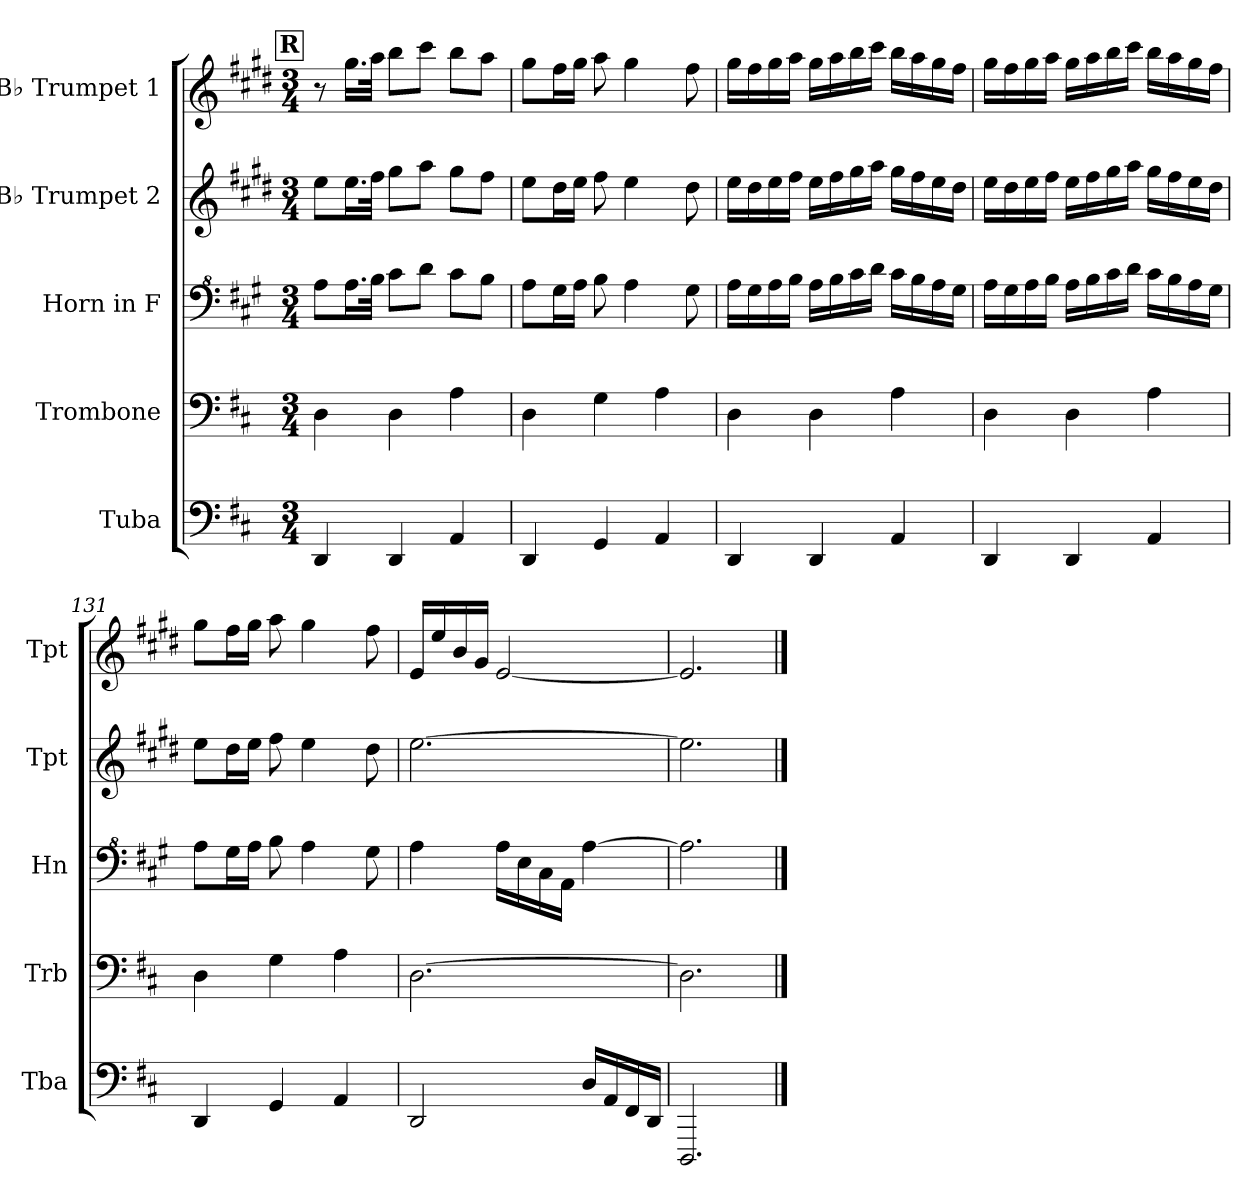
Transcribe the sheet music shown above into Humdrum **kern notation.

**kern	**kern	**kern	**kern	**kern
*part5	*part4	*part3	*part2	*part1
*staff5	*staff4	*staff3	*staff2	*staff1
*I"Tuba	*I"Trombone	*I"Horn in F	*I"B♭ Trumpet 2	*I"B♭ Trumpet 1
*I'Tba	*I'Trb	*I'Hn	*I'Tpt	*I'Tpt
*clefF4	*clefF4	*clefF^4	*clefG2	*clefG2
*	*	*ITrd4c7	*ITrd1c2	*ITrd1c2
*k[f#c#]	*k[f#c#]	*k[f#c#]	*k[f#c#]	*k[f#c#]
*M3/4	*M3/4	*M3/4	*M3/4	*M3/4
!!LO:REH:place=s1:a:B:fs=14:t=R
=127	=127	=127	=127	=127
4DD/	4D\	8d\L	8dd\L	8r
.	.	16.d\L	16.dd\L	16.ff#\LL
.	.	32e\JJk	32ee\JJk	32gg\JJk
4DD/	4D\	8f#\L	8ff#\L	8aa\L
.	.	8g\J	8gg\J	8bb\J
4AA/	4A\	8f#\L	8ff#\L	8aa\L
.	.	8e\J	8ee\J	8gg\J
=128	=128	=128	=128	=128
4DD/	4D\	8d\L	8dd\L	8ff#\L
.	.	16c#\L	16cc#\L	16ee\L
.	.	16d\JJ	16dd\JJ	16ff#\JJ
4GG/	4G\	8e\	8ee\	8gg\
.	.	4d\	4dd\	4ff#\
4AA/	4A\	.	.	.
.	.	8c#\	8cc#\	8ee\
!!LO:LB:g=z
=129	=129	=129	=129	=129
4DD/	4D\	16d\LL	16dd\LL	16ff#\LL
.	.	16c#\	16cc#\	16ee\
.	.	16d\	16dd\	16ff#\
.	.	16e\JJ	16ee\JJ	16gg\JJ
4DD/	4D\	16d\LL	16dd\LL	16ff#\LL
.	.	16e\	16ee\	16gg\
.	.	16f#\	16ff#\	16aa\
.	.	16g\JJ	16gg\JJ	16bb\JJ
4AA/	4A\	16f#\LL	16ff#\LL	16aa\LL
.	.	16e\	16ee\	16gg\
.	.	16d\	16dd\	16ff#\
.	.	16c#\JJ	16cc#\JJ	16ee\JJ
=130	=130	=130	=130	=130
4DD/	4D\	16d\LL	16dd\LL	16ff#\LL
.	.	16c#\	16cc#\	16ee\
.	.	16d\	16dd\	16ff#\
.	.	16e\JJ	16ee\JJ	16gg\JJ
4DD/	4D\	16d\LL	16dd\LL	16ff#\LL
.	.	16e\	16ee\	16gg\
.	.	16f#\	16ff#\	16aa\
.	.	16g\JJ	16gg\JJ	16bb\JJ
4AA/	4A\	16f#\LL	16ff#\LL	16aa\LL
.	.	16e\	16ee\	16gg\
.	.	16d\	16dd\	16ff#\
.	.	16c#\JJ	16cc#\JJ	16ee\JJ
=131	=131	=131	=131	=131
4DD/	4D\	8d\L	8dd\L	8ff#\L
.	.	16c#\L	16cc#\L	16ee\L
.	.	16d\JJ	16dd\JJ	16ff#\JJ
4GG/	4G\	8e\	8ee\	8gg\
.	.	4d\	4dd\	4ff#\
4AA/	4A\	.	.	.
.	.	8c#\	8cc#\	8ee\
=132	=132	=132	=132	=132
2DD/	[2.D\	4d\	[2.dd\	16d/LL
.	.	.	.	16dd/
.	.	.	.	16a/
.	.	.	.	16f#/JJ
.	.	16d\LL	.	[2d/
.	.	16A\	.	.
.	.	16F#\	.	.
.	.	16D\JJ	.	.
16D/LL	.	[4d\	.	.
16AA/	.	.	.	.
16FF#/	.	.	.	.
16DD/JJ	.	.	.	.
!!LO:PB:g=z
=133	=133	=133	=133	=133
2.DDD/	2.D\]	2.d\]	2.dd\]	2.d/]
==	==	==	==	==
*-	*-	*-	*-	*-
